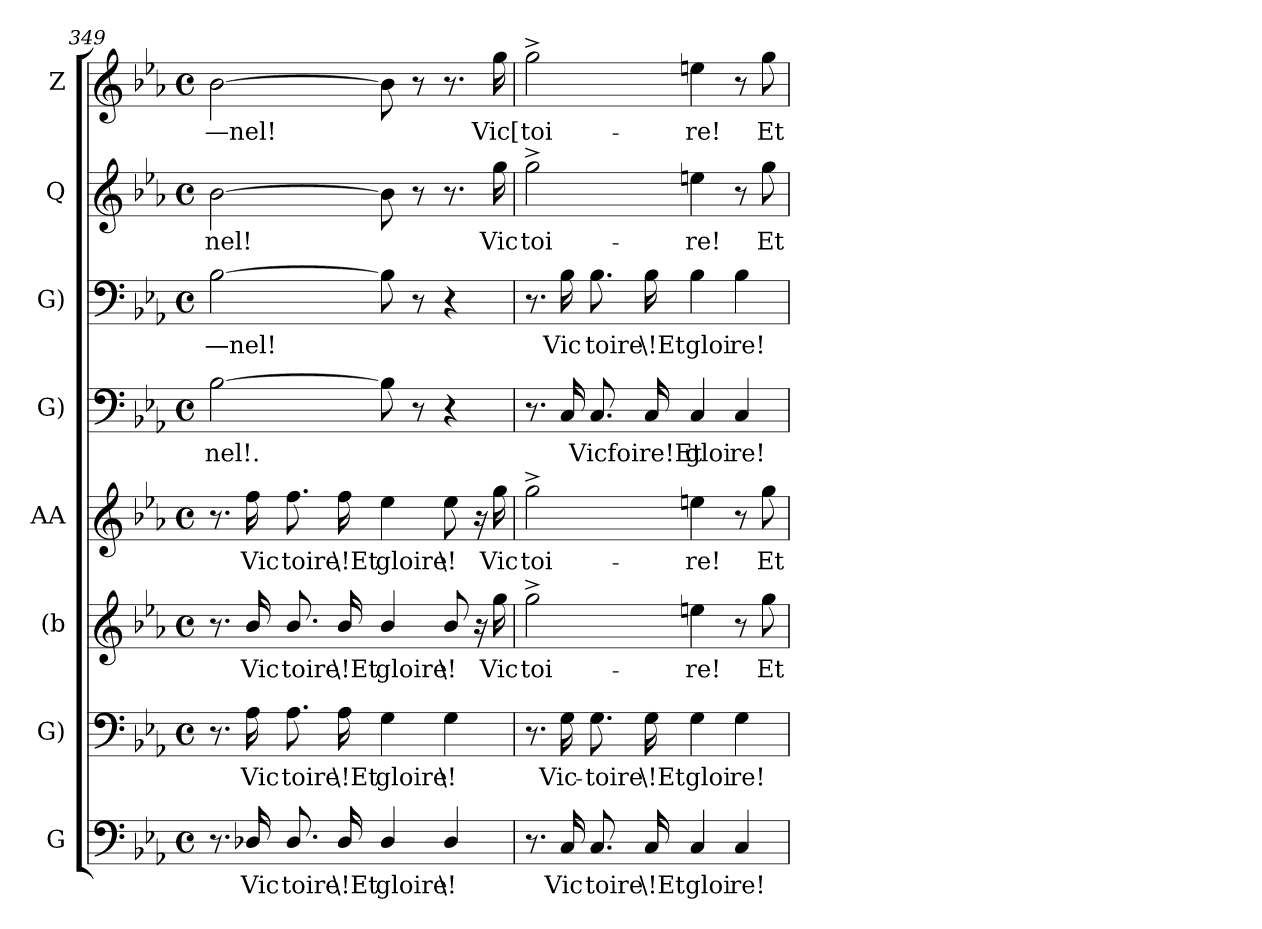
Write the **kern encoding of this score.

**kern	**text	**kern	**text	**kern	**text	**kern	**text	**kern	**text	**kern	**text	**kern	**text	**kern	**text
*part8	*part8	*part7	*part7	*part6	*part6	*part5	*part5	*part4	*part4	*part3	*part3	*part2	*part2	*part1	*part1
*staff8	*staff8	*staff7	*staff7	*staff6	*staff6	*staff5	*staff5	*staff4	*staff4	*staff3	*staff3	*staff2	*staff2	*staff1	*staff1
*I"G	*	*I"G)	*	*I"(b	*	*I"AA	*	*I"G)	*	*I"G)	*	*I"Q	*	*I"Z	*
!!LO:PB:g=z
*clefF4	*	*clefF4	*	*clefG2	*	*clefG2	*	*clefF4	*	*clefF4	*	*clefG2	*	*clefG2	*
*k[b-e-a-]	*	*k[b-e-a-]	*	*k[b-e-a-]	*	*k[b-e-a-]	*	*k[b-e-a-]	*	*k[b-e-a-]	*	*k[b-e-a-]	*	*k[b-e-a-]	*
*M4/4	*	*M4/4	*	*M4/4	*	*M4/4	*	*M4/4	*	*M4/4	*	*M4/4	*	*M4/4	*
*met(c)	*	*met(c)	*	*met(c)	*	*met(c)	*	*met(c)	*	*met(c)	*	*met(c)	*	*met(c)	*
=349	=349	=349	=349	=349	=349	=349	=349	=349	=349	=349	=349	=349	=349	=349	=349
8.r	.	8.r	.	8.r	.	8.r	.	[2B-i\	nel!.	[2B-i\	—nel!	[2b-i\	nel!	[2b-i\	—nel!
16D-Xi/	Vic	16A-i\	Vic	16b-i/	Vic	16ffi\	Vic	.	.	.	.	.	.	.	.
8.D-i/	toire	8.A-i\	toire	8.b-i/	toire	8.ffi\	toire	.	.	.	.	.	.	.	.
16D-i/	\!Et	16A-i\	\!Et	16b-i/	\!Et	16ffi\	\!Et	.	.	.	.	.	.	.	.
4D-i/	gloire	4Gi\	gloire	4b-i/	gloire	4ee-i\	gloire	8B-i\]	.	8B-i\]	.	8b-i\]	.	8b-i\]	.
.	.	.	.	.	.	.	.	8r	.	8r	.	8r	.	8r	.
4D-i/	\!	4Gi\	\!	8b-i/	\!	8ee-i\	\!	4r	.	4r	.	8.r	.	8.r	.
.	.	.	.	16r	.	16r	.	.	.	.	.	.	.	.	.
.	.	.	.	16ggi\	Vic	16ggi\	Vic	.	.	.	.	16ggi\	Vic	16ggi\	Vic[
=350	=350	=350	=350	=350	=350	=350	=350	=350	=350	=350	=350	=350	=350	=350	=350
8.r	.	8.r	.	2gg^>i\	toi-	2gg^>i\	toi-	8.r	.	8.r	.	2gg^>i\	toi-	2gg^>i\	toi-
16Ci/	Vic	16Gi\	Vic-	.	.	.	.	16Ci/	.	16B-i\	Vic	.	.	.	.
8.Ci/	toire	8.Gi\	toire	.	.	.	.	8.Ci/	Vicfoire!Et	8.B-i\	toire	.	.	.	.
16Ci/	\!Et	16Gi\	\!Et	.	.	.	.	16Ci/	.	16B-i\	\!Et	.	.	.	.
4Ci/	gloi	4Gi\	gloi	4eeni\	re!	4eeni\	re!	4Ci/	gloi	4B-i\	gloi	4eeni\	re!	4eeni\	re!
4Ci/	re!	4Gi\	re!	8r	.	8r	.	4Ci/	re!	4B-i\	re!	8r	.	8r	.
.	.	.	.	8ggi\	Et	8ggi\	Et	.	.	.	.	8ggi\	Et	8ggi\	Et
=	=	=	=	=	=	=	=	=	=	=	=	=	=	=	=
*-	*-	*-	*-	*-	*-	*-	*-	*-	*-	*-	*-	*-	*-	*-	*-
